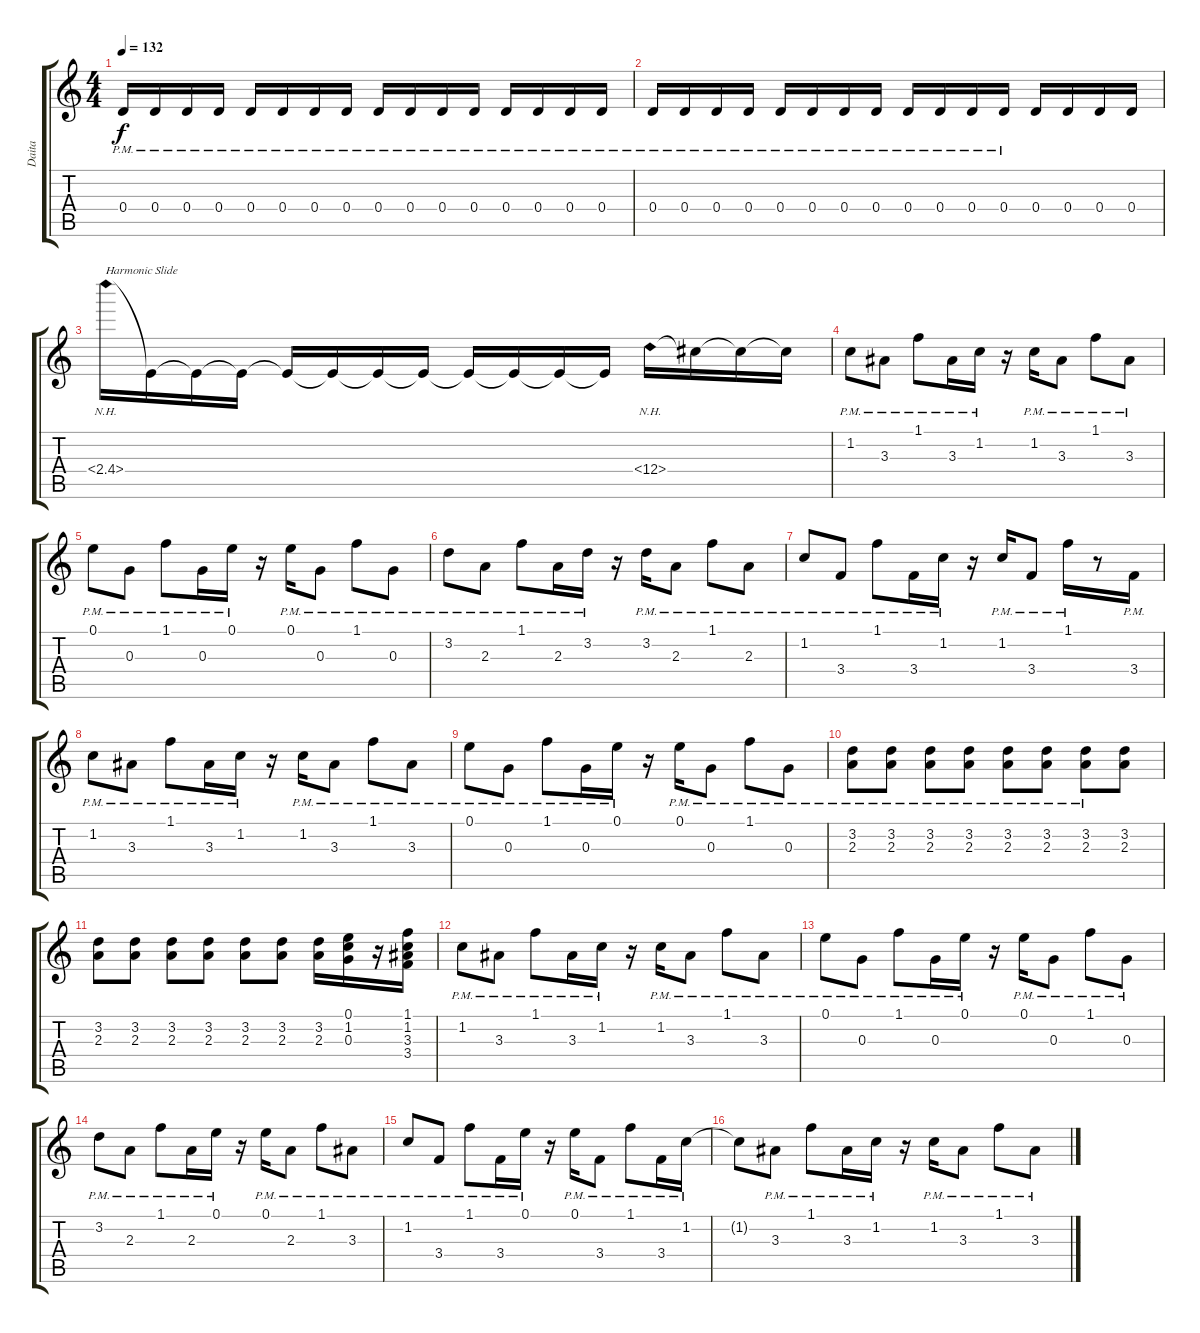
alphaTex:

\track ("Daita" "Daita") {instrument distortionguitar}
\staff {score tabs}
\tuning (E4 B3 G3 D3 A2 E2) {hide}
\ts (4 4)
\tempo 132
\clef g2
\ks c
0.4{pm}.16{dy f} 0.4{pm}.16 0.4{pm}.16 0.4{pm}.16 0.4{pm}.16 0.4{pm}.16 0.4{pm}.16 0.4{pm}.16 0.4{pm}.16 0.4{pm}.16 0.4{pm}.16 0.4{pm}.16 0.4{pm}.16 0.4{pm}.16 0.4{pm}.16 0.4{pm}.16 |
0.4{pm}.16 0.4{pm}.16 0.4{pm}.16 0.4{pm}.16 0.4{pm}.16 0.4{pm}.16 0.4{pm}.16 0.4{pm}.16 0.4{pm}.16 0.4{pm}.16 0.4{pm}.16 0.4{pm}.16 0.4.16 0.4.16 0.4.16 0.4.16 |
2.4{nh}.16{txt "Harmonic Slide"} 2.4{t}.16 2.4{t}.16 2.4{t}.16 2.4{t}.16 2.4{t}.16 2.4{t}.16 2.4{t}.16 2.4{t}.16 2.4{t}.16 2.4{t}.16 2.4{t}.16 11.4{nh}.16 11.4{t}.16 11.4{t}.16 11.4{t}.16 |
1.2{pm}.8 3.3{pm}.8 1.1{pm}.8 3.3{pm}.16 1.2{pm}.16 r.16 1.2{pm}.16 3.3{pm}.8 1.1{pm}.8 3.3{pm}.8 |
0.1{pm}.8 0.3{pm}.8 1.1{pm}.8 0.3{pm}.16 0.1{pm}.16 r.16 0.1{pm}.16 0.3{pm}.8 1.1{pm}.8 0.3{pm}.8 |
3.2{pm}.8 2.3{pm}.8 1.1{pm}.8 2.3{pm}.16 3.2{pm}.16 r.16 3.2{pm}.16 2.3{pm}.8 1.1{pm}.8 2.3{pm}.8 |
1.2{pm}.8 3.4{pm}.8 1.1{pm}.8 3.4{pm}.16 1.2{pm}.16 r.16 1.2{pm}.16 3.4{pm}.8 1.1{pm}.16 r.8 3.4{pm}.16 |
1.2{pm}.8 3.3{pm}.8 1.1{pm}.8 3.3{pm}.16 1.2{pm}.16 r.16 1.2{pm}.16 3.3{pm}.8 1.1{pm}.8 3.3{pm}.8 |
0.1{pm}.8 0.3{pm}.8 1.1{pm}.8 0.3{pm}.16 0.1{pm}.16 r.16 0.1{pm}.16 0.3{pm}.8 1.1{pm}.8 0.3{pm}.8 |
(3.2{pm} 2.3{pm}).8 (3.2{pm} 2.3{pm}).8 (3.2{pm} 2.3{pm}).8 (3.2{pm} 2.3{pm}).8 (3.2{pm} 2.3{pm}).8 (3.2{pm} 2.3{pm}).8 (3.2{pm} 2.3{pm}).8 (3.2 2.3).8 |
(3.2 2.3).8 (3.2 2.3).8 (3.2 2.3).8 (3.2 2.3).8 (3.2 2.3).8 (3.2 2.3).8 (3.2 2.3).16 (0.1 1.2 0.3).16 r.16 (1.1 1.2 3.3 3.4).16 |
1.2{pm}.8 3.3{pm}.8 1.1{pm}.8 3.3{pm}.16 1.2{pm}.16 r.16 1.2{pm}.16 3.3{pm}.8 1.1{pm}.8 3.3{pm}.8 |
0.1{pm}.8 0.3{pm}.8 1.1{pm}.8 0.3{pm}.16 0.1{pm}.16 r.16 0.1{pm}.16 0.3{pm}.8 1.1{pm}.8 0.3{pm}.8 |
3.2{pm}.8 2.3{pm}.8 1.1{pm}.8 2.3{pm}.16 0.1{pm}.16 r.16 0.1{pm}.16 2.3{pm}.8 1.1{pm}.8 3.3{pm}.8 |
1.2{pm}.8 3.4{pm}.8 1.1{pm}.8 3.4{pm}.16 0.1{pm}.16 r.16 0.1{pm}.16 3.4{pm}.8 1.1{pm}.8 3.4{pm}.16 1.2{pm}.16 |
1.2{t}.8 3.3{pm}.8 1.1{pm}.8 3.3{pm}.16 1.2{pm}.16 r.16 1.2{pm}.16 3.3{pm}.8 1.1{pm}.8 3.3{pm}.8
